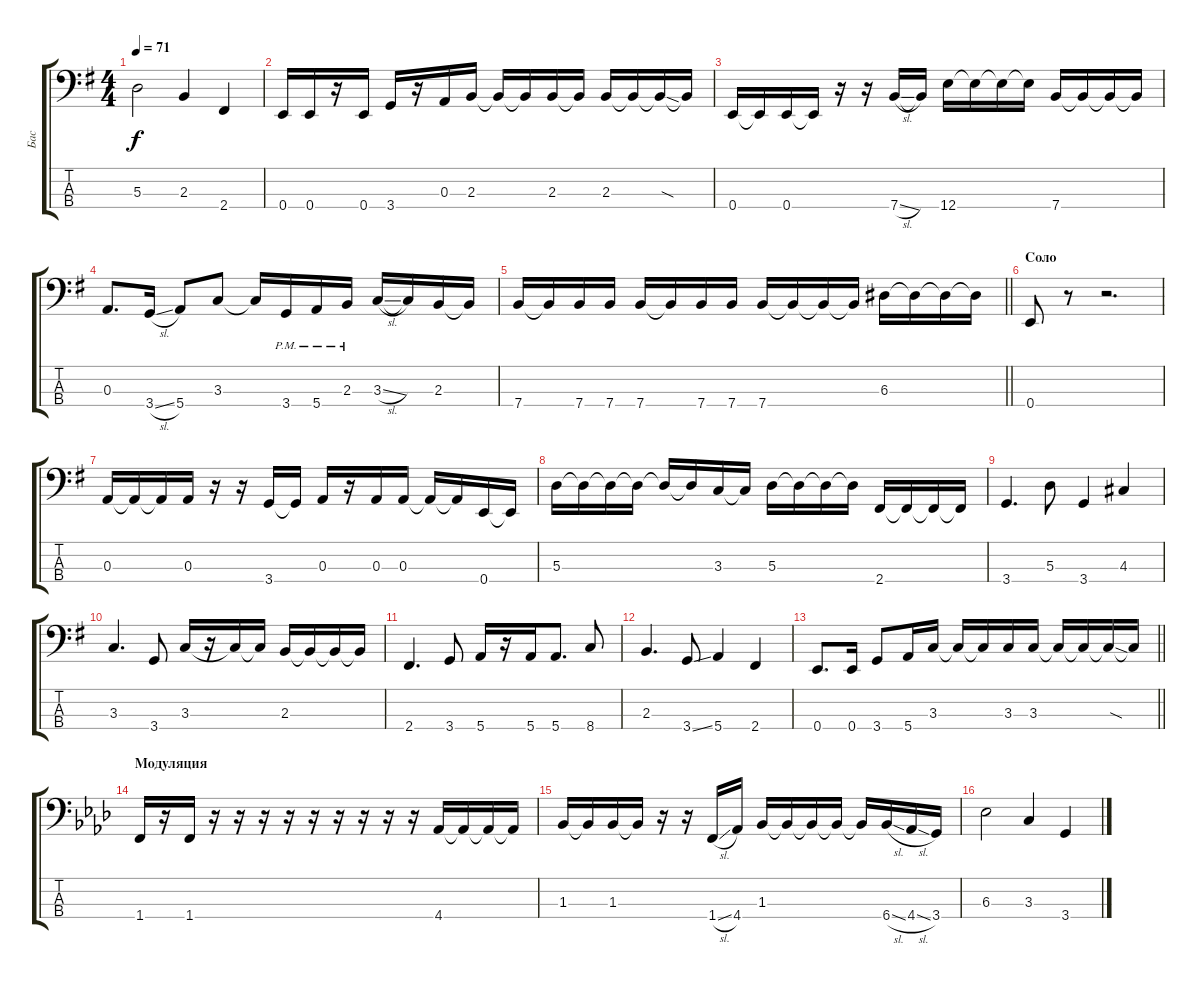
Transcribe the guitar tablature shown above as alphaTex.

\track ("Бас" "Бас") {instrument electricbassfinger}
\staff {score tabs}
\tuning (G2 D2 A1 E1) {hide}
\ts (4 4)
\tempo 71
\clef f4
\ks eminor
5.3.2{dy f} 2.3.4 2.4.4 |
0.4.16 0.4.16 r.16 0.4.16 3.4.16 r.16 0.3.16 2.3.16 2.3{t}.16 2.3{t}.16 2.3.16 2.3{t}.16 2.3.16 2.3{t}.16 2.3{sod t}.16 2.3{t}.16 |
0.4.16 0.4{t}.16 0.4.16 0.4{t}.16 r.16 r.16 7.4{sl}.16 7.4{t}.16 12.4.16 12.4{t}.16 12.4{t}.16 12.4{t}.16 7.4.16 7.4{t}.16 7.4{t}.16 7.4{t}.16 |
0.3.8{d} 3.4{sl}.16 5.4.8 3.3.8 3.3{t}.16 3.4{pm}.16 5.4{pm}.16 2.3{pm}.16 3.3{sl}.16 3.3{t}.16 2.3.16 2.3{t}.16 |
\barLineRight lightlight
7.4.16 7.4{t}.16 7.4.16 7.4.16 7.4.16 7.4{t}.16 7.4.16 7.4.16 7.4.16 7.4{t}.16 7.4{t}.16 7.4{t}.16 6.3.16 6.3{t}.16 6.3{t}.16 6.3{t}.16 |
\section ("" "Соло")
0.4.8 r.8 r.2{d} |
0.3.16 0.3{t}.16 0.3{t}.16 0.3.16 r.16 r.16 3.4.16 3.4{t}.16 0.3.16 r.16 0.3.16 0.3.16 0.3{t}.16 0.3{t}.16 0.4.16 0.4{t}.16 |
5.3.16 5.3{t}.16 5.3{t}.16 5.3{t}.16 5.3{t}.16 5.3{t}.16 3.3.16 3.3{t}.16 5.3.16 5.3{t}.16 5.3{t}.16 5.3{t}.16 2.4.16 2.4{t}.16 2.4{t}.16 2.4{t}.16 |
3.4.4{d} 5.3.8 3.4.4 4.3.4 |
3.3.4{d} 3.4.8 3.3.16 r.16 3.3{t}.16 3.3{t}.16 2.3.16 2.3{t}.16 2.3{t}.16 2.3{t}.16 |
2.4.4{d} 3.4.8 5.4.16 r.16 5.4.16 5.4.8{d} 8.4.8 |
2.3.4{d} 3.4{ss}.8 5.4.4 2.4.4 |
\barLineRight lightlight
0.4.8{d} 0.4.16 3.4.8 5.4.16 3.3.16 3.3{t}.16 3.3{t}.16 3.3.16 3.3.16 3.3{t}.16 3.3{t}.16 3.3{sod t}.16 3.3{t}.16 |
\section ("" "Модуляция")
\ks fminor
1.4.16 r.16 1.4.16 r.16 r.16 r.16 r.16 r.16 r.16 r.16 r.16 r.16 4.4.16 4.4{t}.16 4.4{t}.16 4.4{t}.16 |
1.3.16 1.3{t}.16 1.3.16 1.3{t}.16 r.16 r.16 1.4{sl}.16 4.4.16 1.3.16 1.3{t}.16 1.3{t}.16 1.3{t}.16 1.3{t}.16 6.4{sl}.16 4.4{sl}.16 3.4.16 |
6.3.2 3.3.4 3.4.4
